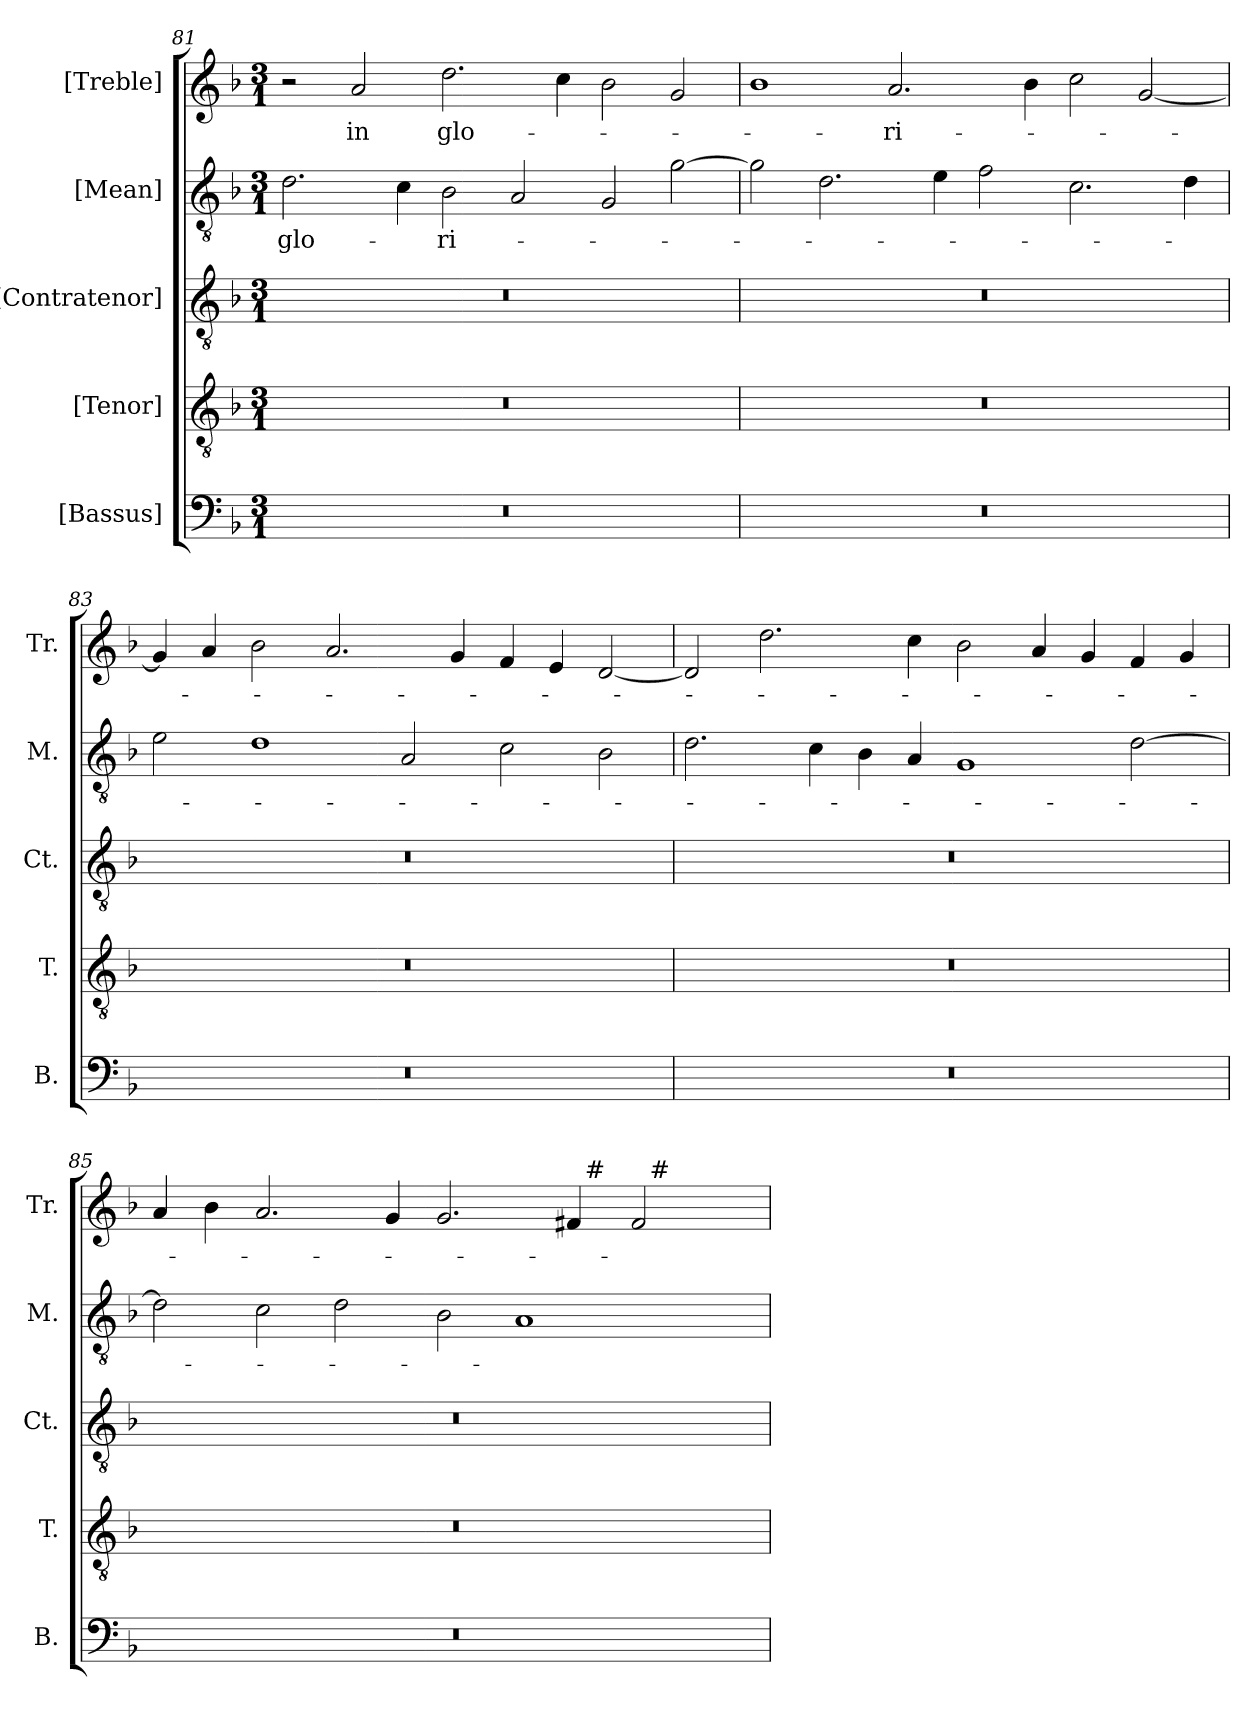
**kern	**kern	**kern	**kern	**text	**kern	**text
*part5	*part4	*part3	*part2	*part2	*part1	*part1
*staff5	*staff4	*staff3	*staff2	*staff2	*staff1	*staff1
*I"[Bassus]	*I"[Tenor]	*I"[Contratenor]	*I"[Mean]	*	*I"[Treble]	*
*I'B.	*I'T.	*I'Ct.	*I'M.	*	*I'Tr.	*
*clefF4	*clefGv2	*clefGv2	*clefGv2	*	*clefG2	*
*	*ITrd7c12	*ITrd7c12	*ITrd7c12	*	*	*
*k[b-]	*k[b-]	*k[b-]	*k[b-]	*	*k[b-]	*
*F:	*F:	*F:	*F:	*	*F:	*
*M3/1	*M3/1	*M3/1	*M3/1	*	*M3/1	*
=81	=81	=81	=81	=81	=81	=81
!LO:N:vis=1	!LO:N:vis=1	!LO:N:vis=1	!	!	!	!
!	!	!	!	!LO:LY:b:color=#000000	!	!
0.r	0.r	0.r	2.Di\	glo-	2r	.
!	!	!	!	!	!	!LO:LY:b:color=#000000
.	.	.	.	.	2ai/	in
.	.	.	4Ci\	.	.	.
!	!	!	!	!LO:LY:b:color=#000000	!	!
!	!	!	!	!	!	!LO:LY:b:color=#000000
.	.	.	2BB-i\	-ri-	2.ddi\	glo-
.	.	.	2AAi/	.	.	.
.	.	.	.	.	4cci\	.
.	.	.	2GGi/	.	2b-i\	.
.	.	.	[>2Gi\	.	2gi/	.
!!LO:LB:g=z
=82	=82	=82	=82	=82	=82	=82
!LO:N:vis=1	!LO:N:vis=1	!LO:N:vis=1	!	!	!	!
0.r	0.r	0.r	2Gi\]	.	1b-i	.
.	.	.	2.Di\	.	.	.
!	!	!	!	!	!	!LO:LY:b:color=#000000
.	.	.	.	.	2.ai/	-ri-
.	.	.	4Ei\	.	.	.
.	.	.	2Fi\	.	.	.
.	.	.	.	.	4b-i\	.
.	.	.	2.Ci\	.	2cci\	.
.	.	.	.	.	[<2gi/	.
.	.	.	4Di\	.	.	.
=83	=83	=83	=83	=83	=83	=83
!LO:N:vis=1	!LO:N:vis=1	!LO:N:vis=1	!	!	!	!
0.r	0.r	0.r	2Ei\	.	4gi/]	.
.	.	.	.	.	4ai/	.
.	.	.	1Di	.	2b-i\	.
.	.	.	.	.	2.ai/	.
.	.	.	2AAi/	.	.	.
.	.	.	.	.	4gi/	.
.	.	.	2Ci\	.	4fi/	.
.	.	.	.	.	4ei/	.
.	.	.	2BB-i\	.	[<2di/	.
=84	=84	=84	=84	=84	=84	=84
!LO:N:vis=1	!LO:N:vis=1	!LO:N:vis=1	!	!	!	!
0.r	0.r	0.r	2.Di\	.	2di/]	.
.	.	.	.	.	2.ddi\	.
.	.	.	4Ci\	.	.	.
.	.	.	4BB-i\	.	.	.
.	.	.	4AAi/	.	4cci\	.
.	.	.	1GGi	.	2b-i\	.
.	.	.	.	.	4ai/	.
.	.	.	.	.	4gi/	.
.	.	.	[>2Di\	.	4fi/	.
.	.	.	.	.	4gi/	.
!!LO:LB:g=z
=85	=85	=85	=85	=85	=85	=85
!LO:N:vis=1	!LO:N:vis=1	!LO:N:vis=1	!	!	!	!
*	*	*	*	*	*^	*
*	*	*	*	*	*	*^	*
0.r	0.r	0.r	2Di\]	.	4ai/	1ryy	1ryy	.
.	.	.	.	.	4b-i\	.	.	.
.	.	.	2Ci\	.	2.ai/	.	.	.
.	.	.	2Di\	.	.	1ryy	1ryy	.
.	.	.	.	.	4gi/	.	.	.
.	.	.	2BB-i\	.	2.gi/	.	.	.
.	.	.	1AAi	.	.	4ryy	2ryy	.
.	.	.	.	.	4f#i/	32ryy	.	.
.	.	.	.	.	.	256ryy	.	.
!	!	!	!	!	!	!LO:TX:a:t=#	!	!
.	.	.	.	.	.	2ryy	.	.
.	.	.	.	.	2f#i/	.	32ryy	.
.	.	.	.	.	.	.	256ryy	.
!	!	!	!	!	!	!	!LO:TX:a:t=#	!
.	.	.	.	.	.	.	4ryy	.
.	.	.	.	.	.	8ryy	8ryy	.
.	.	.	.	.	.	16ryy	16ryy	.
.	.	.	.	.	.	64..ryy	64..ryy	.
*	*	*	*	*	*v	*v	*v	*
=	=	=	=	=	=	=
*-	*-	*-	*-	*-	*-	*-
